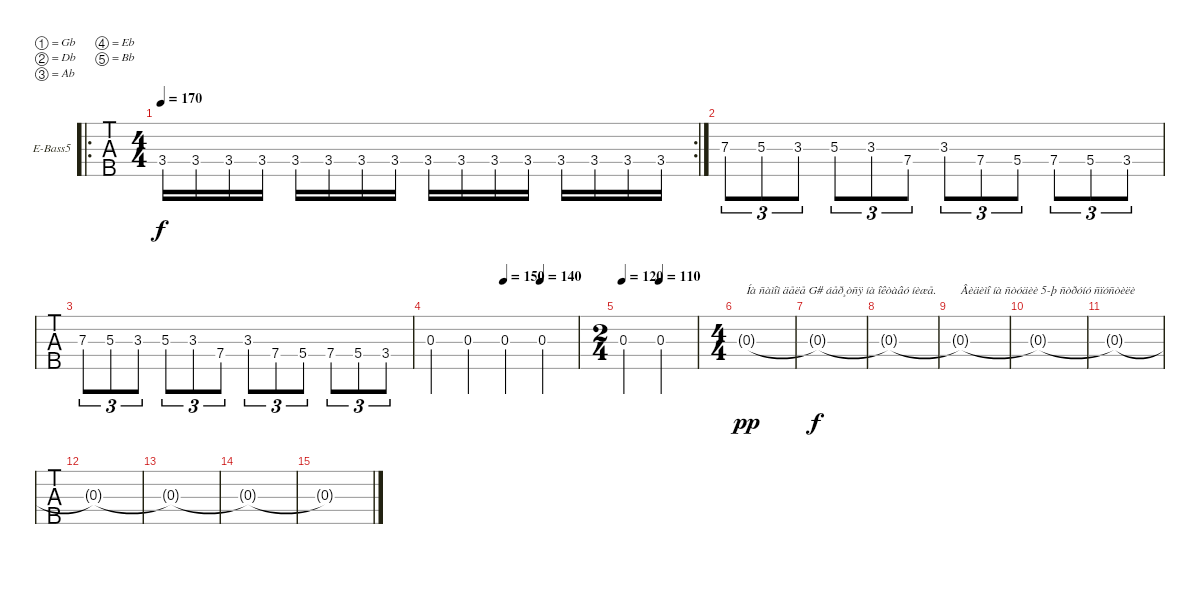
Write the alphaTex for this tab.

\bracketExtendMode groupsimilarinstruments
\firstSystemTrackNameOrientation horizontal
\otherSystemsTrackNameOrientation horizontal
\track ("Иван Изотов" "E-Bass5") {instrument electricbasspick}
\staff {tabs}
\tuning (Gb2 Db2 Ab1 Eb1 Bb0)
\ro
\rc 2
\ts (4 4)
\tempo 170
\clef f4
\ks c
3.4.16{dy f} 3.4.16 3.4.16 3.4.16 3.4.16 3.4.16 3.4.16 3.4.16 3.4.16 3.4.16 3.4.16 3.4.16 3.4.16 3.4.16 3.4.16 3.4.16 |
7.3.8{tu (3 2)} 5.3.8{tu (3 2)} 3.3.8{tu (3 2)} 5.3.8{tu (3 2)} 3.3.8{tu (3 2)} 7.4.8{tu (3 2)} 3.3.8{tu (3 2)} 7.4.8{tu (3 2)} 5.4.8{tu (3 2)} 7.4.8{tu (3 2)} 5.4.8{tu (3 2)} 3.4.8{tu (3 2)} |
7.3.8{tu (3 2)} 5.3.8{tu (3 2)} 3.3.8{tu (3 2)} 5.3.8{tu (3 2)} 3.3.8{tu (3 2)} 7.4.8{tu (3 2)} 3.3.8{tu (3 2)} 7.4.8{tu (3 2)} 5.4.8{tu (3 2)} 7.4.8{tu (3 2)} 5.4.8{tu (3 2)} 3.4.8{tu (3 2)} |
\tempo (150 0.5)
\tempo (140 0.75)
0.3.4 0.3.4 0.3.4 0.3.4 |
\ts (2 4)
\beaming (8 2 2)
\tempo 120
\tempo (110 0.5)
0.3.4 0.3.4 |
\ts (4 4)
\beaming (8 2 2 2 2)
0.3{g}.1{txt "Íà ñàìîì äåëå G# áåð¸òñÿ íà îêòàâó íèæå." dy pp} |
0.3{t}.1{dy f} |
0.3{t}.1 |
0.3{t}.1{txt "Âèäèìî íà ñòóäèè 5-þ ñòðóíó ñïóñòèëè"} |
0.3{t}.1 |
0.3{t}.1 |
0.3{t}.1 |
0.3{t}.1 |
0.3{t}.1 |
0.3{t}.1
